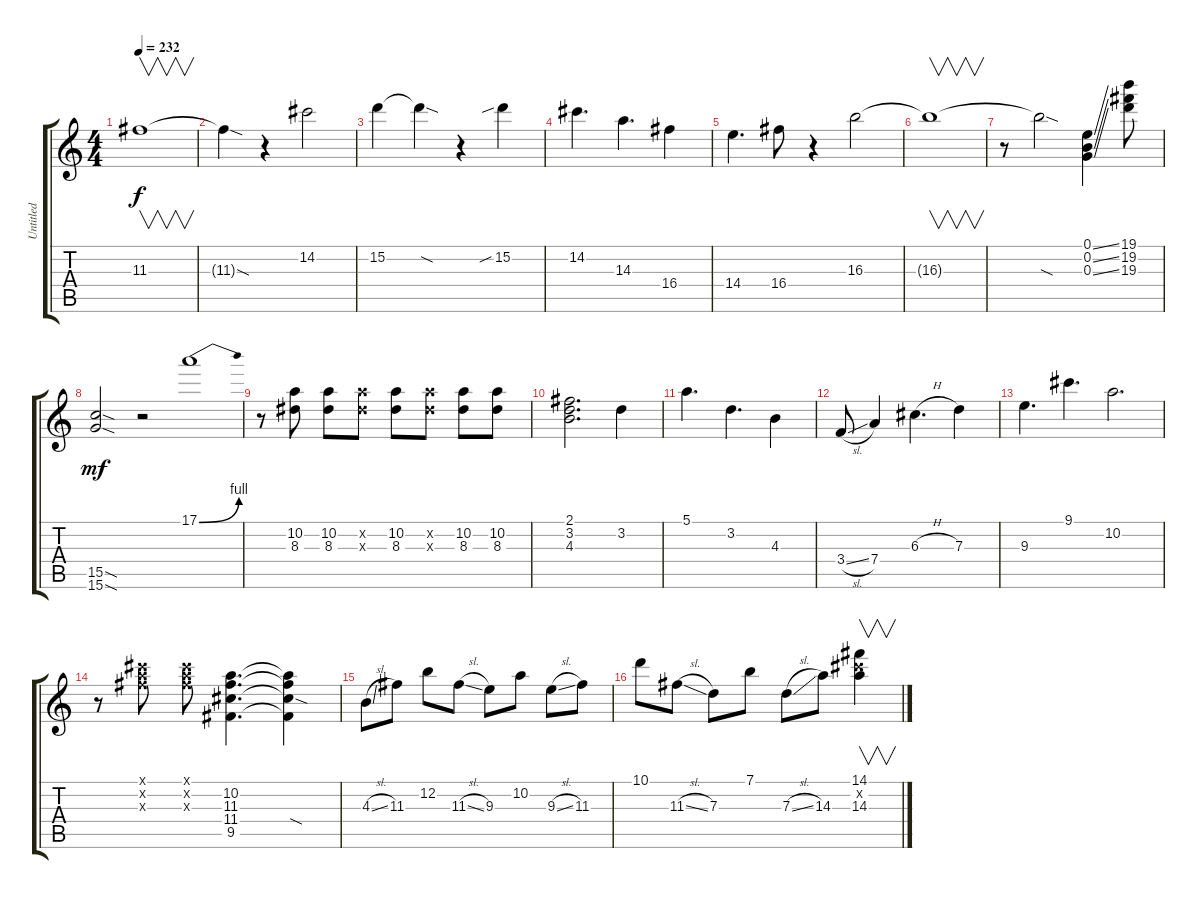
\track ("Untitled" "Untitled") {instrument distortionguitar}
\staff {score tabs}
\tuning (E4 B3 G3 D3 A2 E2) {hide}
\ts (4 4)
\tempo 232
\clef g2
\ks c
11.3.1{v dy f} |
11.3{sod t}.4 r.4 14.2.2 |
15.2.4 15.2{sod t}.4 r.4 15.2{sib}.4 |
14.2.4{d} 14.3.4{d} 16.4.4 |
14.4.4{d} 16.4.8 r.4 16.3.2 |
16.3{t}.1{v} |
r.8 16.3{sod t}.2 (0.1{ss} 0.2{ss} 0.3{ss}).4 (19.1 19.2 19.3).8 |
(15.5{sod} 15.6{sod}).2{dy mf} r.2 17.1{be (bend 0 0 60 4)}.1 |
r.8 (10.2 8.3).8 (10.2 8.3).8 (10.2{x} 8.3{x}).8 (10.2 8.3).8 (10.2{x} 8.3{x}).8 (10.2 8.3).8 (10.2 8.3).8 |
(2.1 3.2 4.3).2{d} 3.2.4 |
5.1.4{d} 3.2.4{d} 4.3.4 |
3.4{sl}.8 7.4.4 6.3{h}.4{d} 7.3.4 |
9.3.4{d} 9.1.4{d} 10.2.2{d} |
r.8 (9.1{x} 10.2{x} 11.3{x}).8 (9.1{x} 10.2{x} 11.3{x}).8 (10.2 11.3 11.4 9.5).4{d} (10.2{t} 11.3{t} 11.4{sod t} 9.5{t}).4 |
4.3{sl}.8 11.3.8 12.2.8 11.3{sl}.8 9.3.8 10.2.8 9.3{sl}.8 11.3.8 |
10.1.8 11.3{sl}.8 7.3.8 7.1.8 7.3{sl}.8 14.3.8 (14.1 14.2{x} 14.3).4{v}
